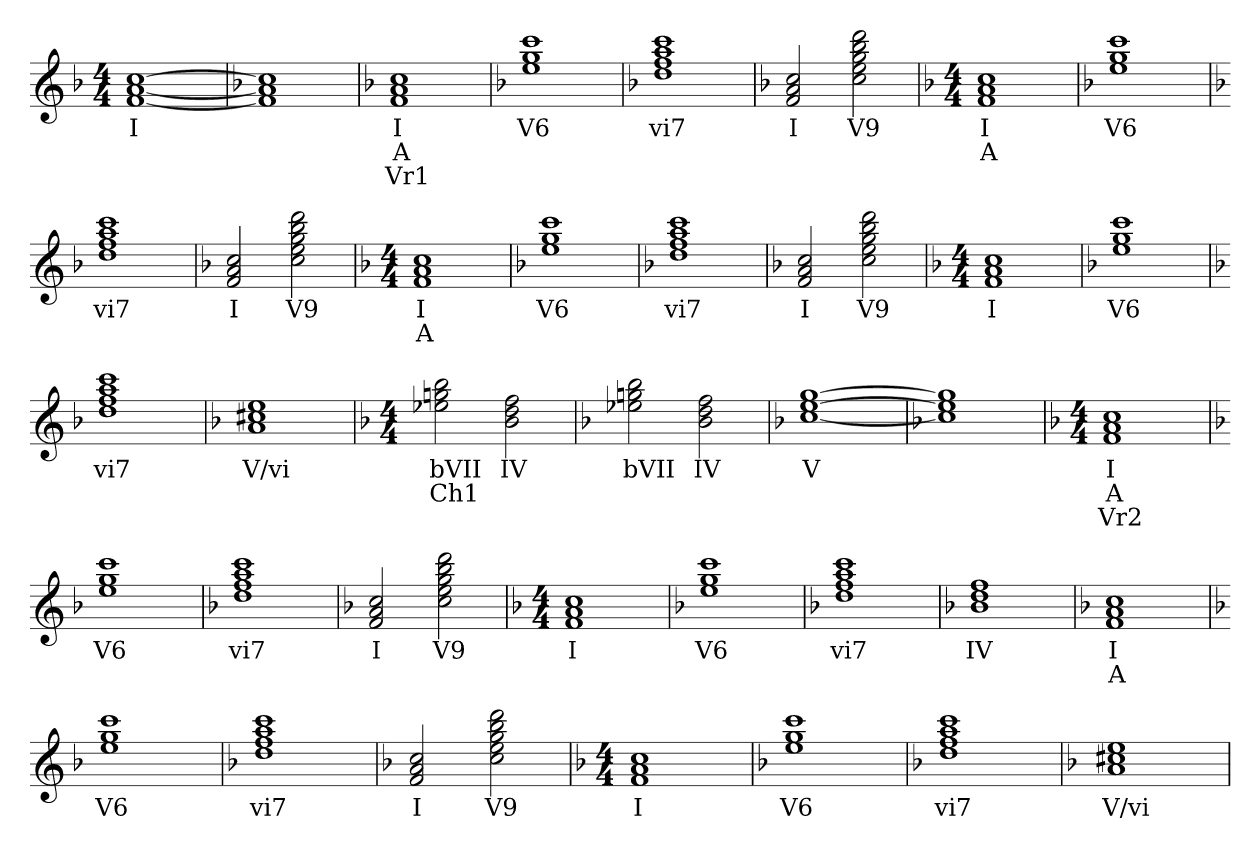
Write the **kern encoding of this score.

**kern	**text	**text	**text
*part1	*part1	*part1	*part1
*staff1	*staff1	*staff1	*staff1
*k[b-]	*	*	*
*F:	*	*	*
*M4/4	*	*	*
=	=	=	=
[1f [1a [1cc	I	.	.
=	=	=	=
*k[b-]	*	*	*
*F:	*	*	*
1f] 1a] 1cc]	.	.	.
=	=	=	=
*k[b-]	*	*	*
*F:	*	*	*
1f 1a 1cc	I	A	Vr1
=	=	=	=
*k[b-]	*	*	*
*F:	*	*	*
1ee 1gg 1ccc	V6	.	.
=	=	=	=
*k[b-]	*	*	*
*F:	*	*	*
1dd 1ff 1aa 1ccc	vi7	.	.
=	=	=	=
*k[b-]	*	*	*
*F:	*	*	*
2f 2a 2cc	I	.	.
2cc 2ee 2gg 2bb- 2ddd	V9	.	.
=	=	=	=
*k[b-]	*	*	*
*F:	*	*	*
*M4/4	*	*	*
1f 1a 1cc	I	A	.
=	=	=	=
*k[b-]	*	*	*
*F:	*	*	*
1ee 1gg 1ccc	V6	.	.
=	=	=	=
*k[b-]	*	*	*
*F:	*	*	*
1dd 1ff 1aa 1ccc	vi7	.	.
=	=	=	=
*k[b-]	*	*	*
*F:	*	*	*
2f 2a 2cc	I	.	.
2cc 2ee 2gg 2bb- 2ddd	V9	.	.
=	=	=	=
*k[b-]	*	*	*
*F:	*	*	*
*M4/4	*	*	*
1f 1a 1cc	I	A	.
=	=	=	=
*k[b-]	*	*	*
*F:	*	*	*
1ee 1gg 1ccc	V6	.	.
=	=	=	=
*k[b-]	*	*	*
*F:	*	*	*
1dd 1ff 1aa 1ccc	vi7	.	.
=	=	=	=
*k[b-]	*	*	*
*F:	*	*	*
2f 2a 2cc	I	.	.
2cc 2ee 2gg 2bb- 2ddd	V9	.	.
=	=	=	=
*k[b-]	*	*	*
*F:	*	*	*
*M4/4	*	*	*
1f 1a 1cc	I	.	.
=	=	=	=
*k[b-]	*	*	*
*F:	*	*	*
1ee 1gg 1ccc	V6	.	.
=	=	=	=
*k[b-]	*	*	*
*F:	*	*	*
1dd 1ff 1aa 1ccc	vi7	.	.
=	=	=	=
*k[b-]	*	*	*
*F:	*	*	*
1a 1cc#X 1ee	V/vi	.	.
=	=	=	=
*k[b-]	*	*	*
*F:	*	*	*
*M4/4	*	*	*
2ee-X 2ggn 2bb-	bVII	Ch1	.
2b- 2dd 2ff	IV	.	.
=	=	=	=
*k[b-]	*	*	*
*F:	*	*	*
2ee-X 2ggn 2bb-	bVII	.	.
2b- 2dd 2ff	IV	.	.
=	=	=	=
*k[b-]	*	*	*
*F:	*	*	*
[1cc [1ee [1gg	V	.	.
=	=	=	=
*k[b-]	*	*	*
*F:	*	*	*
1cc] 1ee] 1gg]	.	.	.
=	=	=	=
*k[b-]	*	*	*
*F:	*	*	*
*M4/4	*	*	*
1f 1a 1cc	I	A	Vr2
=	=	=	=
*k[b-]	*	*	*
*F:	*	*	*
1ee 1gg 1ccc	V6	.	.
=	=	=	=
*k[b-]	*	*	*
*F:	*	*	*
1dd 1ff 1aa 1ccc	vi7	.	.
=	=	=	=
*k[b-]	*	*	*
*F:	*	*	*
2f 2a 2cc	I	.	.
2cc 2ee 2gg 2bb- 2ddd	V9	.	.
=	=	=	=
*k[b-]	*	*	*
*F:	*	*	*
*M4/4	*	*	*
1f 1a 1cc	I	.	.
=	=	=	=
*k[b-]	*	*	*
*F:	*	*	*
1ee 1gg 1ccc	V6	.	.
=	=	=	=
*k[b-]	*	*	*
*F:	*	*	*
1dd 1ff 1aa 1ccc	vi7	.	.
=	=	=	=
*k[b-]	*	*	*
*F:	*	*	*
1b- 1dd 1ff	IV	.	.
=	=	=	=
*k[b-]	*	*	*
*F:	*	*	*
1f 1a 1cc	I	A	.
=	=	=	=
*k[b-]	*	*	*
*F:	*	*	*
1ee 1gg 1ccc	V6	.	.
=	=	=	=
*k[b-]	*	*	*
*F:	*	*	*
1dd 1ff 1aa 1ccc	vi7	.	.
=	=	=	=
*k[b-]	*	*	*
*F:	*	*	*
2f 2a 2cc	I	.	.
2cc 2ee 2gg 2bb- 2ddd	V9	.	.
=	=	=	=
*k[b-]	*	*	*
*F:	*	*	*
*M4/4	*	*	*
1f 1a 1cc	I	.	.
=	=	=	=
*k[b-]	*	*	*
*F:	*	*	*
1ee 1gg 1ccc	V6	.	.
=	=	=	=
*k[b-]	*	*	*
*F:	*	*	*
1dd 1ff 1aa 1ccc	vi7	.	.
=	=	=	=
*k[b-]	*	*	*
*F:	*	*	*
1a 1cc#X 1ee	V/vi	.	.
=	=	=	=
*-	*-	*-	*-
